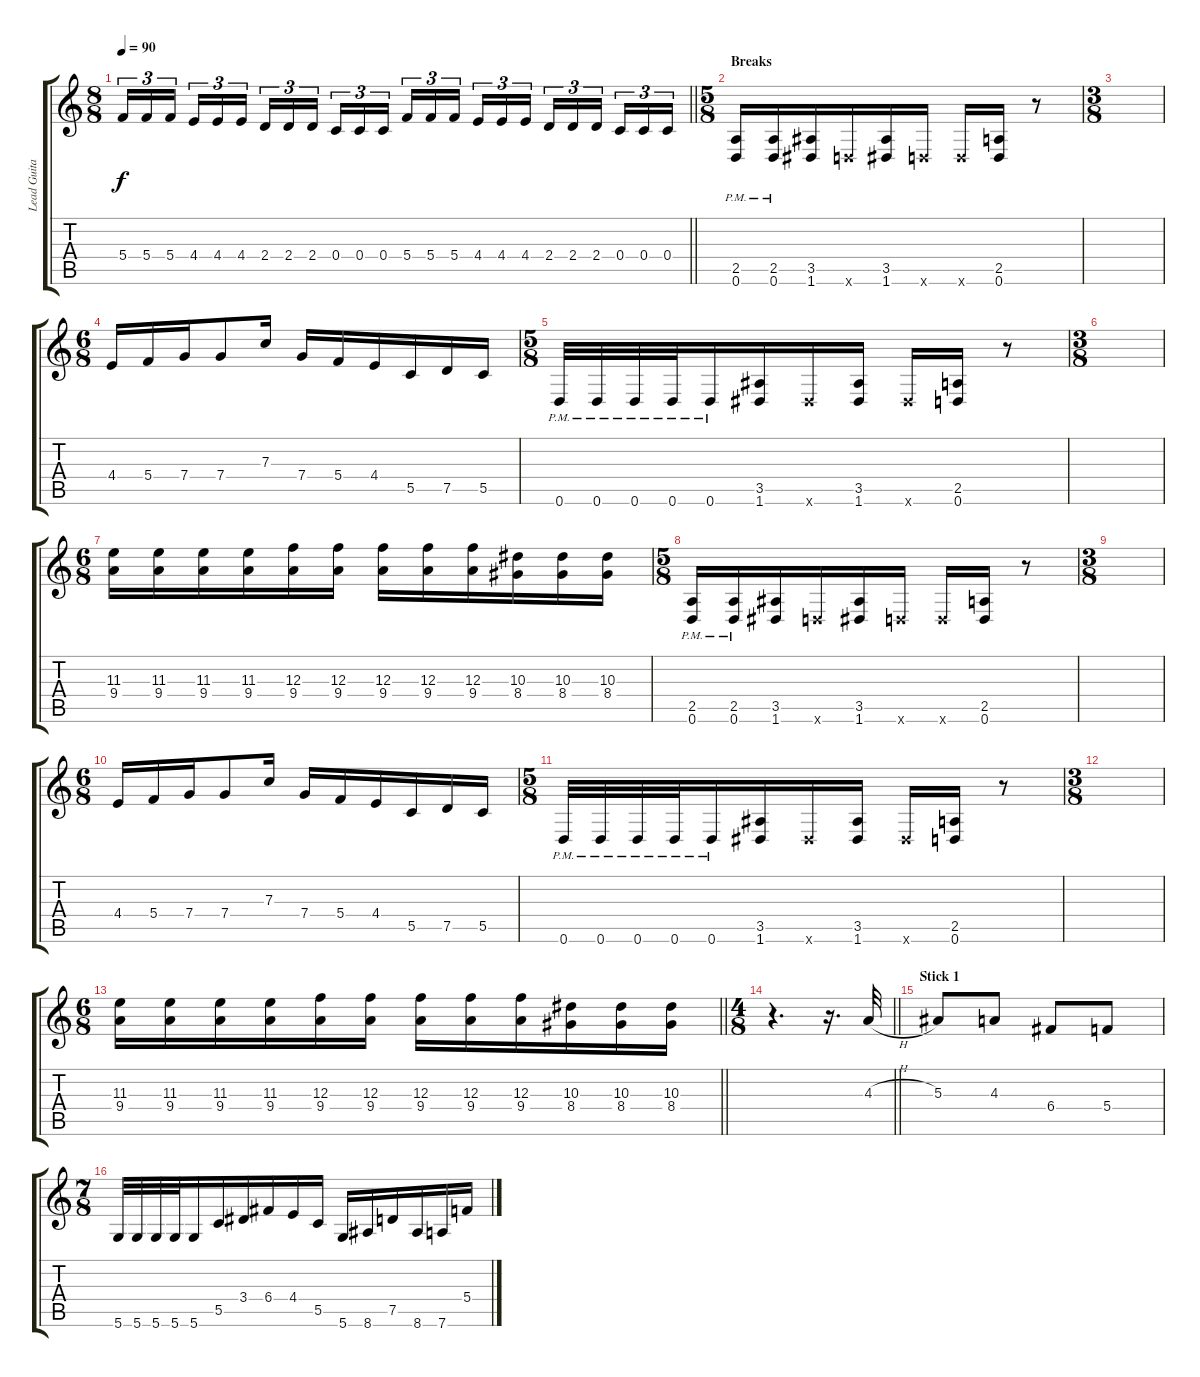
\track ("Lead Guitar" "Lead Guita") {instrument distortionguitar}
\staff {score tabs}
\tuning (D4 A3 F3 C3 G2 D2) {hide}
\ts (8 8)
\tempo 90
\clef g2
\barLineRight lightlight
\ks c
5.4.16{tu (3 2) dy f} 5.4.16{tu (3 2)} 5.4.16{tu (3 2)} 4.4.16{tu (3 2)} 4.4.16{tu (3 2)} 4.4.16{tu (3 2)} 2.4.16{tu (3 2)} 2.4.16{tu (3 2)} 2.4.16{tu (3 2)} 0.4.16{tu (3 2)} 0.4.16{tu (3 2)} 0.4.16{tu (3 2)} 5.4.16{tu (3 2)} 5.4.16{tu (3 2)} 5.4.16{tu (3 2)} 4.4.16{tu (3 2)} 4.4.16{tu (3 2)} 4.4.16{tu (3 2)} 2.4.16{tu (3 2)} 2.4.16{tu (3 2)} 2.4.16{tu (3 2)} 0.4.16{tu (3 2)} 0.4.16{tu (3 2)} 0.4.16{tu (3 2)} |
\ts (5 8)
\section ("" "Breaks")
(2.5{pm} 0.6{pm}).16 (2.5{pm} 0.6{pm}).16 (3.5 1.6).16 0.6{x}.16 (3.5 1.6).16 0.6{x}.16 0.6{x}.16 (2.5 0.6).16 r.8 |
\ts (3 8)
|
\ts (6 8)
4.4.16 5.4.16 7.4.16 7.4.8 7.3.16 7.4.16 5.4.16 4.4.16 5.5.16 7.5.16 5.5.16 |
\ts (5 8)
0.6{pm}.32 0.6{pm}.32 0.6{pm}.32 0.6{pm}.32 0.6{pm}.16 (3.5 1.6).16 1.6{x}.16 (3.5 1.6).16 1.6{x}.16 (2.5 0.6).16 r.8 |
\ts (3 8)
|
\ts (6 8)
(11.3 9.4).16 (11.3 9.4).16 (11.3 9.4).16 (11.3 9.4).16 (12.3 9.4).16 (12.3 9.4).16 (12.3 9.4).16 (12.3 9.4).16 (12.3 9.4).16 (10.3 8.4).16 (10.3 8.4).16 (10.3 8.4).16 |
\ts (5 8)
(2.5{pm} 0.6{pm}).16 (2.5{pm} 0.6{pm}).16 (3.5 1.6).16 0.6{x}.16 (3.5 1.6).16 0.6{x}.16 0.6{x}.16 (2.5 0.6).16 r.8 |
\ts (3 8)
|
\ts (6 8)
4.4.16 5.4.16 7.4.16 7.4.8 7.3.16 7.4.16 5.4.16 4.4.16 5.5.16 7.5.16 5.5.16 |
\ts (5 8)
0.6{pm}.32 0.6{pm}.32 0.6{pm}.32 0.6{pm}.32 0.6{pm}.16 (3.5 1.6).16 1.6{x}.16 (3.5 1.6).16 1.6{x}.16 (2.5 0.6).16 r.8 |
\ts (3 8)
|
\ts (6 8)
\barLineRight lightlight
(11.3 9.4).16 (11.3 9.4).16 (11.3 9.4).16 (11.3 9.4).16 (12.3 9.4).16 (12.3 9.4).16 (12.3 9.4).16 (12.3 9.4).16 (12.3 9.4).16 (10.3 8.4).16 (10.3 8.4).16 (10.3 8.4).16 |
\ts (4 8)
\barLineRight lightlight
r.4{d} r.16{d} 4.3{h}.32 |
\section ("" "Stick 1")
5.3.8 4.3.8 6.4.8 5.4.8 |
\ts (7 8)
5.6.32 5.6.32 5.6.32 5.6.32 5.6.16 5.5.16 3.4.16 6.4.16 4.4.16 5.5.16 5.6.16 8.6.16 7.5.16 8.6.16 7.6.16 5.4.16
